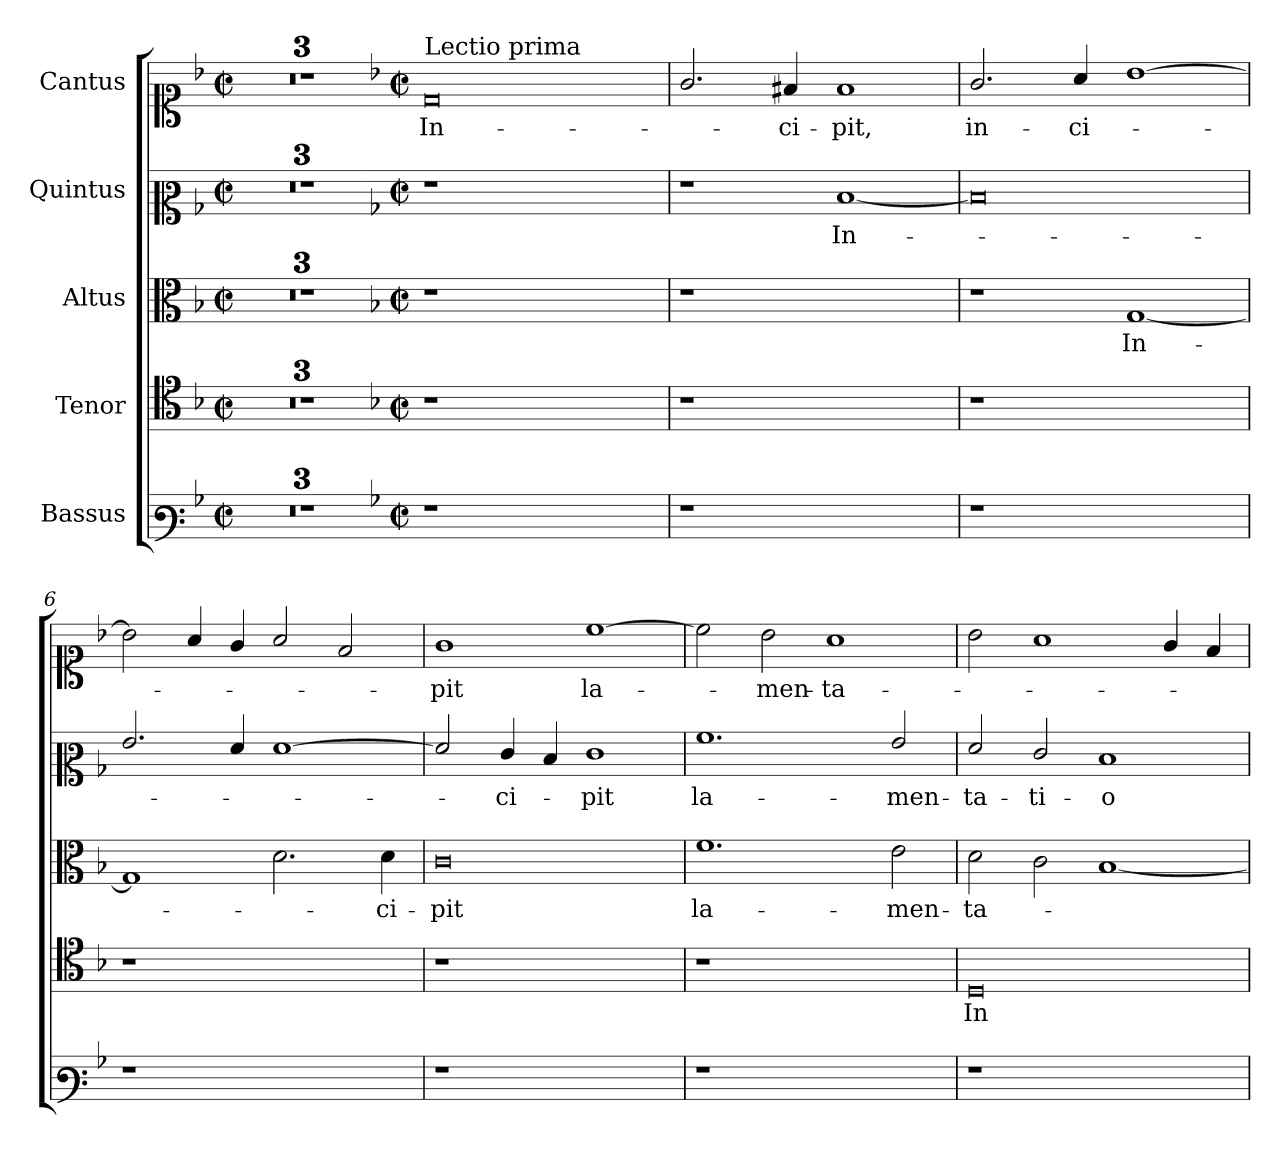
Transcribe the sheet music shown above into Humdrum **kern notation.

**kern	**kern	**text	**kern	**text	**kern	**text	**kern	**text
*part5	*part4	*part4	*part3	*part3	*part2	*part2	*part1	*part1
*staff5	*staff4	*staff4	*staff3	*staff3	*staff2	*staff2	*staff1	*staff1
*I"Bassus	*I"Tenor	*	*I"Altus	*	*I"Quintus	*	*I"Cantus	*
*clefF3	*clefC4	*	*clefC3	*	*clefC2	*	*clefC1	*
*k[b-]	*k[b-]	*	*k[b-]	*	*k[b-]	*	*k[b-]	*
*F:	*F:	*	*F:	*	*F:	*	*F:	*
*M2/2	*M2/2	*	*M2/2	*	*M2/2	*	*M2/2	*
*met(c|)	*met(c|)	*	*met(c|)	*	*met(c|)	*	*met(c|)	*
=1	=1	=1	=1	=1	=1	=1	=1	=1
1ryy	1ryy	.	1ryy	.	1ryy	.	1ryy	.
=2	=2	=2	=2	=2	=2	=2	=2	=2
1r	1r	.	1r	.	1ryy	.	1r	.
=3	=3	=3	=3	=3	=3	=3	=3	=3
*clefF4	*clefGv2	*	*clefGv2	*	*clefG2	*	*clefG2	*
1ryy	1ryy	.	1ryy	.	1ryy	.	1ryy	.
=3X1-	=3X1-	=3X1-	=3X1-	=3X1-	=3X1-	=3X1-	=3X1-	=3X1-
*k[b-]	*k[b-]	*	*k[b-]	*	*k[b-]	*	*k[b-]	*
*F:	*F:	*	*F:	*	*F:	*	*F:	*
*M2/2	*M2/2	*	*M2/2	*	*M2/2	*	*M2/2	*
*met(c|)	*met(c|)	*	*met(c|)	*	*met(c|)	*	*met(c|)	*
!	!	!	!	!	!	!	!LO:TX:a:t=Lectio prima	!
!	!	!	!	!	!	!	!	!LO:LY:b
1r	1r	.	1r	.	1r	.	0d	In-
1ryy	1ryy	.	1ryy	.	1ryy	.	.	.
=4	=4	=4	=4	=4	=4	=4	=4	=4
1r	1r	.	1r	.	1r	.	2.g/	.
!	!	!	!	!	!	!	!	!LO:LY:b
.	.	.	.	.	.	.	4f#X/	-ci-
!	!	!	!	!	!	!LO:LY:b	!	!LO:LY:b
1ryy	1ryy	.	1ryy	.	[1d	In-	1f#	-pit,
=5	=5	=5	=5	=5	=5	=5	=5	=5
!	!	!	!	!	!	!	!	!LO:LY:b
1r	1r	.	1r	.	0d]	.	2.g/	in-
!	!	!	!	!	!	!	!	!LO:LY:b
.	.	.	.	.	.	.	4a/	-ci-
!	!	!	!	!LO:LY:b	!	!	!	!
1ryy	1ryy	.	[1G	In-	.	.	[1b-	.
=6	=6	=6	=6	=6	=6	=6	=6	=6
1r	1r	.	1G]	.	2.g/	.	2b-\]	.
.	.	.	.	.	.	.	4a/	.
.	.	.	.	.	4f/	.	4g/	.
1ryy	1ryy	.	2.d\	.	[1f	.	2a/	.
.	.	.	.	.	.	.	2f/	.
!	!	!	!	!LO:LY:b	!	!	!	!
.	.	.	4d\	-ci-	.	.	.	.
=7	=7	=7	=7	=7	=7	=7	=7	=7
!	!	!	!	!LO:LY:b	!	!	!	!LO:LY:b
1r	1r	.	0c	-pit	2f/]	.	1g	-pit
!	!	!	!	!	!	!LO:LY:b	!	!
.	.	.	.	.	4e/	-ci-	.	.
.	.	.	.	.	4d/	.	.	.
!	!	!	!	!	!	!LO:LY:b	!	!LO:LY:b
1ryy	1ryy	.	.	.	1e	-pit	[1cc	la-
!!LO:LB:g=z
=8	=8	=8	=8	=8	=8	=8	=8	=8
!	!	!	!	!LO:LY:b	!	!LO:LY:b	!	!
1r	1r	.	1.f	la-	1.a	la-	2cc\]	.
!	!	!	!	!	!	!	!	!LO:LY:b
.	.	.	.	.	.	.	2b-\	-men-
!	!	!	!	!	!	!	!	!LO:LY:b
1ryy	1ryy	.	.	.	.	.	1a	-ta-
!	!	!	!	!LO:LY:b	!	!LO:LY:b	!	!
.	.	.	2e\	-men-	2g/	-men-	.	.
=9	=9	=9	=9	=9	=9	=9	=9	=9
!	!	!LO:LY:b	!	!LO:LY:b	!	!LO:LY:b	!	!
1r	0D	In-	2d\	-ta-	2f/	-ta-	2b-\	.
!	!	!	!	!	!	!LO:LY:b	!	!
.	.	.	2c\	.	2e/	-ti-	1a	.
!	!	!	!	!	!	!LO:LY:b	!	!
1ryy	.	.	[1B-	.	1d	-o	.	.
.	.	.	.	.	.	.	4g/	.
.	.	.	.	.	.	.	4f/	.
=	=	=	=	=	=	=	=	=
*-	*-	*-	*-	*-	*-	*-	*-	*-
